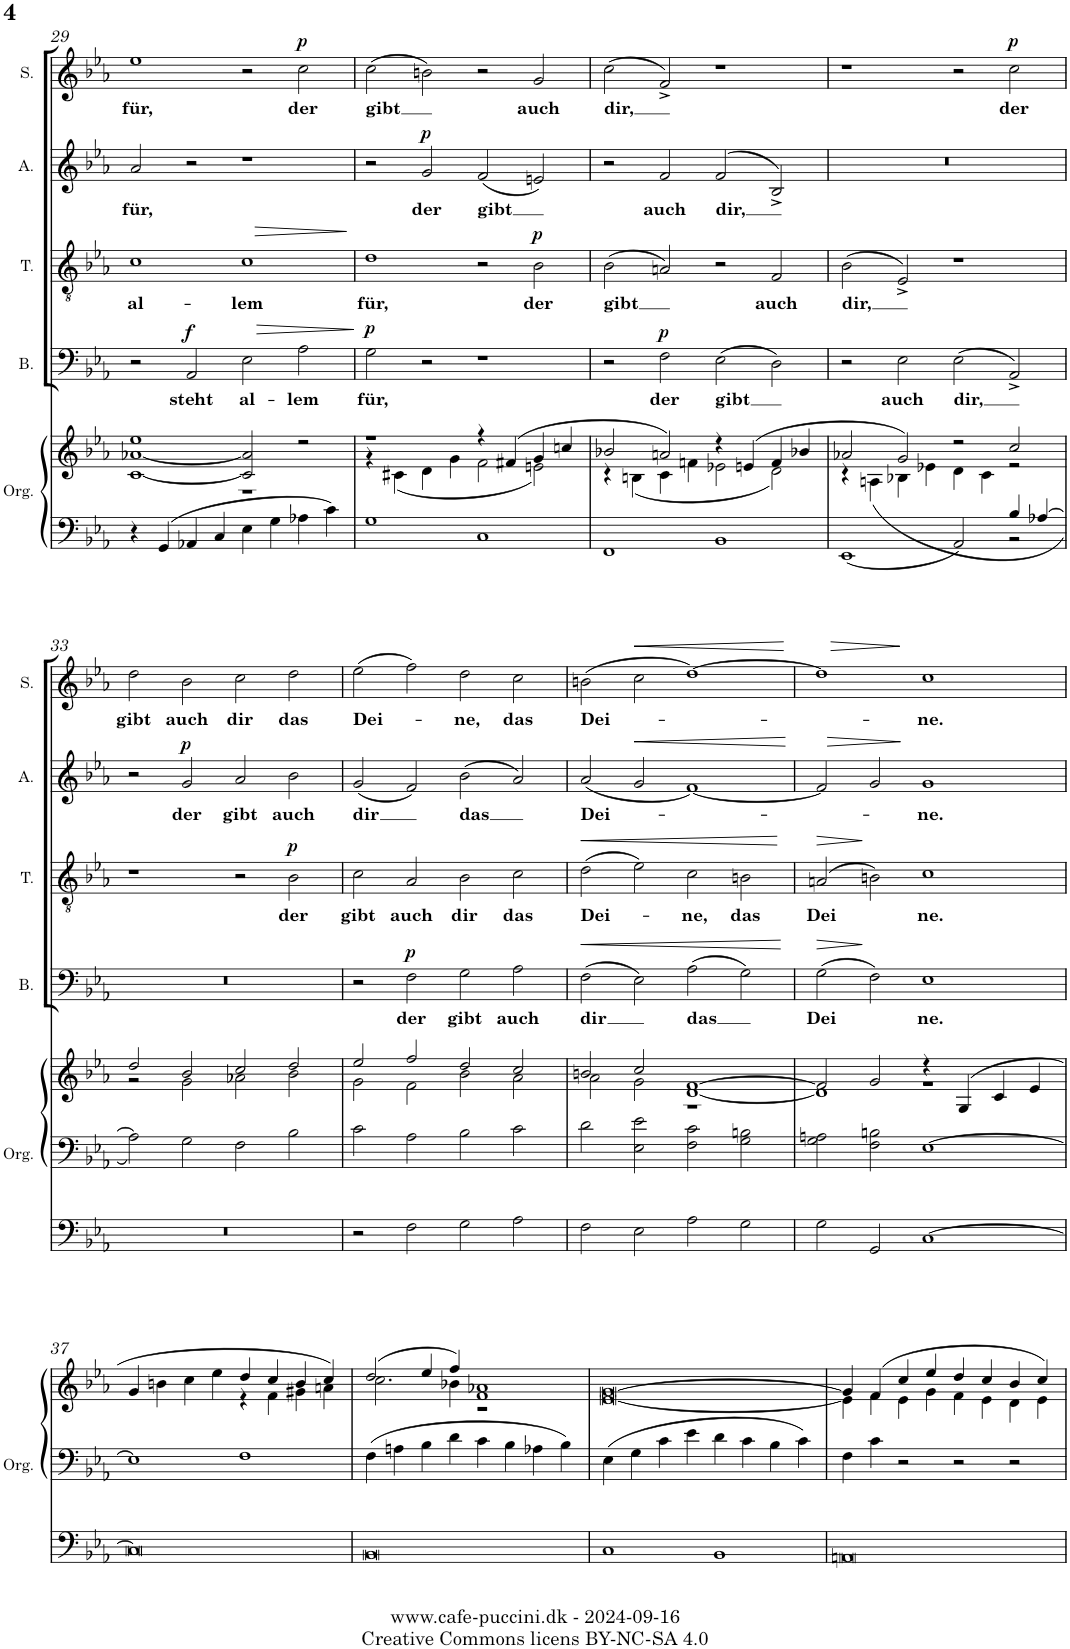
**kern	**kern	**kern	**kern	**text	**dynam	**kern	**text	**dynam	**kern	**text	**dynam	**kern	**text	**dynam
*part5	*part5	*part5	*part4	*part4	*part4	*part3	*part3	*part3	*part2	*part2	*part2	*part1	*part1	*part1
*staff7	*staff6	*staff5	*staff4	*staff4	*staff4	*staff3	*staff3	*staff3	*staff2	*staff2	*staff2	*staff1	*staff1	*staff1
*I"Organ	*	*	*I"Bass	*	*	*I"Tenor	*	*	*I"Alto	*	*	*I"Soprano	*	*
*I'Org.	*	*	*I'B.	*	*	*I'T.	*	*	*I'A.	*	*	*I'S.	*	*
!!LO:PB:g=z
*clefF4	*clefF4	*clefG2	*clefF4	*	*	*clefGv2	*	*	*clefG2	*	*	*clefG2	*	*
*k[b-e-a-]	*k[b-e-a-]	*k[b-e-a-]	*k[b-e-a-]	*	*	*k[b-e-a-]	*	*	*k[b-e-a-]	*	*	*k[b-e-a-]	*	*
*M4/2	*M4/2	*M4/2	*M4/2	*	*	*M4/2	*	*	*M4/2	*	*	*M4/2	*	*
=29	=29	=29	=29	=29	=29	=29	=29	=29	=29	=29	=29	=29	=29	=29
*	*^	*^	*	*	*	*	*	*	*	*	*	*	*	*
!	!	!	!	!	!	!	!	!	!LO:LY:b	!	!	!LO:LY:b	!	!	!LO:LY:b	!
0r	4r	0ryy	[<1c [<1a-X 1ee-	1ryy	2r	.	.	1c	al-	.	2a-/	für,	.	1ee-	für,	.
.	4GG/	.	.	.	.	.	.	.	.	.	.	.	.	.	.	.
!	!	!	!	!	!	!LO:LY:b	!LO:DY:a	!	!	!	!	!	!	!	!	!
.	4AA-X/	.	.	.	2AA-/	steht	f	.	.	.	2r	.	.	.	.	.
.	4C/	.	.	.	.	.	.	.	.	.	.	.	.	.	.	.
!	!	!	!	!	!	!LO:LY:b	!LO:HP:b	!	!LO:LY:b	!LO:HP:b	!	!	!	!	!	!
.	4E-\	.	2c/] 2a-/]	1r	2E-\	al-	>	1c	-lem	>	1r	.	.	2r	.	.
.	4G\	.	.	.	.	.	.	.	.	.	.	.	.	.	.	.
!	!	!	!	!	!	!LO:LY:b	!	!	!	!	!	!	!	!	!LO:LY:b	!LO:DY:a
.	4A-X\	.	2r	.	2A-\	-lem	.	.	.	.	.	.	.	2cc\	der	p
.	4c\	.	.	.	.	.	.	.	.	.	.	.	.	.	.	.
*	*v	*v	*	*	*	*	*	*	*	*	*	*	*	*	*	*
*	*	*v	*v	*	*	*	*	*	*	*	*	*	*	*	*
.	.	.	.	.	]	.	.	]	.	.	.	.	.	.
=30	=30	=30	=30	=30	=30	=30	=30	=30	=30	=30	=30	=30	=30	=30
*	*	*^	*	*	*	*	*	*	*	*	*	*	*	*
!	!	!	!	!	!LO:LY:b	!LO:DY:a	!	!LO:LY:b	!	!	!	!	!	!LO:LY:b	!
0r	1G	0r	4r	2G\	für,	p	1d	für,	.	2r	.	.	(2cc\	gibt	.
.	.	.	(4c#X\	.	.	.	.	.	.	.	.	.	.	.	.
!	!	!	!	!	!	!	!	!	!	!	!LO:LY:b	!LO:DY:a	!	!	!
.	.	.	4d\	2r	.	.	.	.	.	2g/	der	p	2bn\)	.	.
.	.	.	4g\	.	.	.	.	.	.	.	.	.	.	.	.
!	!	!	!	!	!	!	!	!	!	!	!LO:LY:b	!	!	!	!
.	1C	.	2f\	1r	.	.	2r	.	.	(2f/	gibt	.	2r	.	.
!	!	!	!	!	!	!	!	!LO:LY:b	!LO:DY:a	!	!	!	!	!LO:LY:b	!
.	.	.	2en\)	.	.	.	2B-\	der	p	2en/)	.	.	2g/	auch	.
1ryy	1ryy	4r	1ryy	1ryy	.	.	1ryy	.	.	1ryy	.	.	1ryy	.	.
.	.	(4f#X/	.	.	.	.	.	.	.	.	.	.	.	.	.
.	.	4g/	.	.	.	.	.	.	.	.	.	.	.	.	.
.	.	4ccn/	.	.	.	.	.	.	.	.	.	.	.	.	.
=31	=31	=31	=31	=31	=31	=31	=31	=31	=31	=31	=31	=31	=31	=31	=31
!	!	!	!	!	!	!	!	!LO:LY:b	!	!	!	!	!	!LO:LY:b	!
0r	1FF	2b-X/	4r	2r	.	.	(2B-\	gibt	.	2r	.	.	(2cc\	dir,	.
.	.	.	(4Bn\	.	.	.	.	.	.	.	.	.	.	.	.
!	!	!	!	!	!LO:LY:b	!LO:DY:a	!	!	!	!	!LO:LY:b	!	!	!	!
.	.	2an/)	4c\	2F\	der	p	2An/)	.	.	2f/	auch	.	2f^/)	.	.
.	.	.	4fn\	.	.	.	.	.	.	.	.	.	.	.	.
!	!	!	!	!	!LO:LY:b	!	!	!	!	!	!LO:LY:b	!	!	!	!
.	1BB-	4r	2e-X\	(2E-\	gibt	.	2r	.	.	(>2f/	dir,	.	1r	.	.
.	.	(4en/	.	.	.	.	.	.	.	.	.	.	.	.	.
!	!	!	!	!	!	!	!	!LO:LY:b	!	!	!	!	!	!	!
.	.	4f/	2d\)	2D\)	.	.	2F/	auch	.	2B-^/)	.	.	.	.	.
.	.	4b-X/	.	.	.	.	.	.	.	.	.	.	.	.	.
=32	=32	=32	=32	=32	=32	=32	=32	=32	=32	=32	=32	=32	=32	=32	=32
*	*^	*	*	*	*	*	*	*	*	*	*	*	*	*	*
!	!	!	!	!	!	!	!	!	!LO:LY:b	!	!	!	!	!	!	!
0r	1EE-	1.ryy	2a-X/	4r	2r	.	.	(>2B-\	dir,	.	0r	.	.	1r	.	.
.	.	.	.	(4An\	.	.	.	.	.	.	.	.	.	.	.	.
!	!	!	!	!	!	!LO:LY:b	!	!	!	!	!	!	!	!	!	!
.	.	.	2g/)	4B-X\	2E-\	auch	.	2E-^/)	.	.	.	.	.	.	.	.
.	.	.	.	4e-X\	.	.	.	.	.	.	.	.	.	.	.	.
!	!	!	!	!	!	!LO:LY:b	!	!	!	!	!	!	!	!	!	!
.	2AA-/	.	2r	4d\	(2E-\	dir,	.	1r	.	.	.	.	.	2r	.	.
.	.	.	.	4c\	.	.	.	.	.	.	.	.	.	.	.	.
!	!	!	!	!	!	!	!	!	!	!	!	!	!	!	!LO:LY:b	!LO:DY:a
.	4B-/	2r	2cc/	2r	2AA-^/)	.	.	.	.	.	.	.	.	2cc\	der	p
.	[4A-X/	.	.	.	.	.	.	.	.	.	.	.	.	.	.	.
*	*v	*v	*	*	*	*	*	*	*	*	*	*	*	*	*	*
!!LO:LB:g=z
=33	=33	=33	=33	=33	=33	=33	=33	=33	=33	=33	=33	=33	=33	=33	=33
!	!	!	!	!	!	!	!	!	!	!	!	!	!	!LO:LY:b	!
0r	2A-\])	2dd/	2r	0r	.	.	1r	.	.	2r	.	.	2dd\	gibt	.
!	!	!	!	!	!	!	!	!	!	!	!LO:LY:b	!LO:DY:a	!	!LO:LY:b	!
.	2G\	2b-/	2g\	.	.	.	.	.	.	2g/	der	p	2b-\	auch	.
!	!	!	!	!	!	!	!	!	!	!	!LO:LY:b	!	!	!LO:LY:b	!
.	2F\	2cc/	2a-X\	.	.	.	2r	.	.	2a-/	gibt	.	2cc\	dir	.
!	!	!	!	!	!	!	!	!LO:LY:b	!LO:DY:a	!	!LO:LY:b	!	!	!LO:LY:b	!
.	2B-\	2dd/	2b-\	.	.	.	2B-\	der	p	2b-\	auch	.	2dd\	das	.
=34	=34	=34	=34	=34	=34	=34	=34	=34	=34	=34	=34	=34	=34	=34	=34
!	!	!	!	!	!	!	!	!LO:LY:b	!	!	!LO:LY:b	!	!	!LO:LY:b	!
2r	2c\	2ee-/	2g\	2r	.	.	2c\	gibt	.	(2g/	dir	.	(2ee-\	Dei-	.
!	!	!	!	!	!LO:LY:b	!LO:DY:a	!	!LO:LY:b	!	!	!	!	!	!	!
2F\	2A-\	2ff/	2f\	2F\	der	p	2A-/	auch	.	2f/)	.	.	2ff\)	.	.
!	!	!	!	!	!LO:LY:b	!	!	!LO:LY:b	!	!	!LO:LY:b	!	!	!LO:LY:b	!
2G\	2B-\	2dd/	2b-\	2G\	gibt	.	2B-\	dir	.	(2b-\	das	.	2dd\	-ne,	.
!	!	!	!	!	!LO:LY:b	!	!	!LO:LY:b	!	!	!	!	!	!LO:LY:b	!
2A-\	2c\	2cc/	2a-\	2A-\	auch	.	2c\	das	.	2a-/)	.	.	2cc\	das	.
=35	=35	=35	=35	=35	=35	=35	=35	=35	=35	=35	=35	=35	=35	=35	=35
!	!	!	!	!	!LO:LY:b	!LO:HP:b	!	!LO:LY:b	!LO:HP:b	!	!LO:LY:b	!	!	!LO:LY:b	!
2F\	2d\	2bn/	2a-\	(2F\	dir	<	(2d\	Dei-	<	(2a-/	Dei-	.	(2bn\	Dei-	.
!	!	!	!	!	!	!	!	!	!	!	!	!LO:HP:b	!	!	!LO:HP:b
2E-\	2E-\ 2e-\	2cc/	2g\	2E-\)	.	.	2e-\)	.	.	2g/	.	<	2cc\	.	<
!	!	!	!	!	!LO:LY:b	!	!	!LO:LY:b	!	!	!	!	!	!	!
2A-\	2F\ 2c\	[<1d [1f	1r	(2A-\	das	.	2c\	-ne,	.	[1f)	.	.	[1dd)	.	.
!	!	!	!	!	!	!	!	!LO:LY:b	!	!	!	!	!	!	!
2G\	2G\ 2Bn\	.	.	2G\)	.	.	2Bn\	das	.	.	.	.	.	.	.
*	*	*v	*v	*	*	*	*	*	*	*	*	*	*	*	*
.	.	.	.	.	[	.	.	[	.	.	[	.	.	[
=36	=36	=36	=36	=36	=36	=36	=36	=36	=36	=36	=36	=36	=36	=36
*	*	*^	*	*	*	*	*	*	*	*	*	*	*	*
!	!	!	!	!	!LO:LY:b	!LO:HP:b	!	!LO:LY:b	!LO:HP:b	!	!	!LO:HP:b	!	!	!LO:HP:b
2G\	2G\ 2An\	2f/]	1d]	(2G\	Dei	>	(2An/	Dei	>	2f/]	.	>	1dd]	.	>
2GG/	2F\ 2Bn\	2g/	.	2F\)	.	]	2Bn\)	.	]	2g/	.	.	.	.	.
!	!	!	!	!	!LO:LY:b	!	!	!LO:LY:b	!	!	!LO:LY:b	!	!	!LO:LY:b	!
[>1C	[>1E-	4r	1r	1E-	ne.	.	1c	ne.	.	1g	-ne.	]	1cc	-ne.	]
.	.	(4G/	.	.	.	.	.	.	.	.	.	.	.	.	.
.	.	4c/	.	.	.	.	.	.	.	.	.	.	.	.	.
.	.	4e-/	.	.	.	.	.	.	.	.	.	.	.	.	.
!!LO:LB:g=z
=37	=37	=37	=37	=37	=37	=37	=37	=37	=37	=37	=37	=37	=37	=37	=37
0C]	1E-]	4g/	1ryy	0r	.	.	0r	.	.	0r	.	.	0r	.	.
.	.	4bn\	.	.	.	.	.	.	.	.	.	.	.	.	.
.	.	4cc\	.	.	.	.	.	.	.	.	.	.	.	.	.
.	.	4ee-\	.	.	.	.	.	.	.	.	.	.	.	.	.
.	1F	4dd/	4r	.	.	.	.	.	.	.	.	.	.	.	.
.	.	4cc/	4f\	.	.	.	.	.	.	.	.	.	.	.	.
.	.	4b/	4g#X\	.	.	.	.	.	.	.	.	.	.	.	.
.	.	4cc/)	4an\	.	.	.	.	.	.	.	.	.	.	.	.
=38	=38	=38	=38	=38	=38	=38	=38	=38	=38	=38	=38	=38	=38	=38	=38
0BB-	4F\	(2dd/	2.cc\	0r	.	.	0r	.	.	0r	.	.	0r	.	.
.	4An\	.	.	.	.	.	.	.	.	.	.	.	.	.	.
.	4B-\	4ee-/	.	.	.	.	.	.	.	.	.	.	.	.	.
.	4d\	4ff/)	4b-X\	.	.	.	.	.	.	.	.	.	.	.	.
.	4c\	1f 1a-X	1r	.	.	.	.	.	.	.	.	.	.	.	.
.	4B-\	.	.	.	.	.	.	.	.	.	.	.	.	.	.
.	4A-X\	.	.	.	.	.	.	.	.	.	.	.	.	.	.
.	4B-\	.	.	.	.	.	.	.	.	.	.	.	.	.	.
*	*	*v	*v	*	*	*	*	*	*	*	*	*	*	*	*
=39	=39	=39	=39	=39	=39	=39	=39	=39	=39	=39	=39	=39	=39	=39
1C	4E-\	[<0e- [0g	0r	.	.	0r	.	.	0r	.	.	0r	.	.
.	4G\	.	.	.	.	.	.	.	.	.	.	.	.	.
.	4c\	.	.	.	.	.	.	.	.	.	.	.	.	.
.	4e-\	.	.	.	.	.	.	.	.	.	.	.	.	.
1BB-	4d\	.	.	.	.	.	.	.	.	.	.	.	.	.
.	4c\	.	.	.	.	.	.	.	.	.	.	.	.	.
.	4B-\	.	.	.	.	.	.	.	.	.	.	.	.	.
.	4c\	.	.	.	.	.	.	.	.	.	.	.	.	.
=40	=40	=40	=40	=40	=40	=40	=40	=40	=40	=40	=40	=40	=40	=40
*	*	*^	*	*	*	*	*	*	*	*	*	*	*	*
0AAn	4F\	4g/]	4e-\]	0r	.	.	0r	.	.	0r	.	.	0r	.	.
.	4c\	(4f/	4f\	.	.	.	.	.	.	.	.	.	.	.	.
.	2r	4cc/	4e-\	.	.	.	.	.	.	.	.	.	.	.	.
.	.	4ee-/	4g\	.	.	.	.	.	.	.	.	.	.	.	.
.	2r	4dd/	4f\	.	.	.	.	.	.	.	.	.	.	.	.
.	.	4cc/	4e-\	.	.	.	.	.	.	.	.	.	.	.	.
.	2r	4b-/	4d\	.	.	.	.	.	.	.	.	.	.	.	.
.	.	4cc/)	4e-\	.	.	.	.	.	.	.	.	.	.	.	.
*	*	*v	*v	*	*	*	*	*	*	*	*	*	*	*	*
=	=	=	=	=	=	=	=	=	=	=	=	=	=	=
*-	*-	*-	*-	*-	*-	*-	*-	*-	*-	*-	*-	*-	*-	*-
